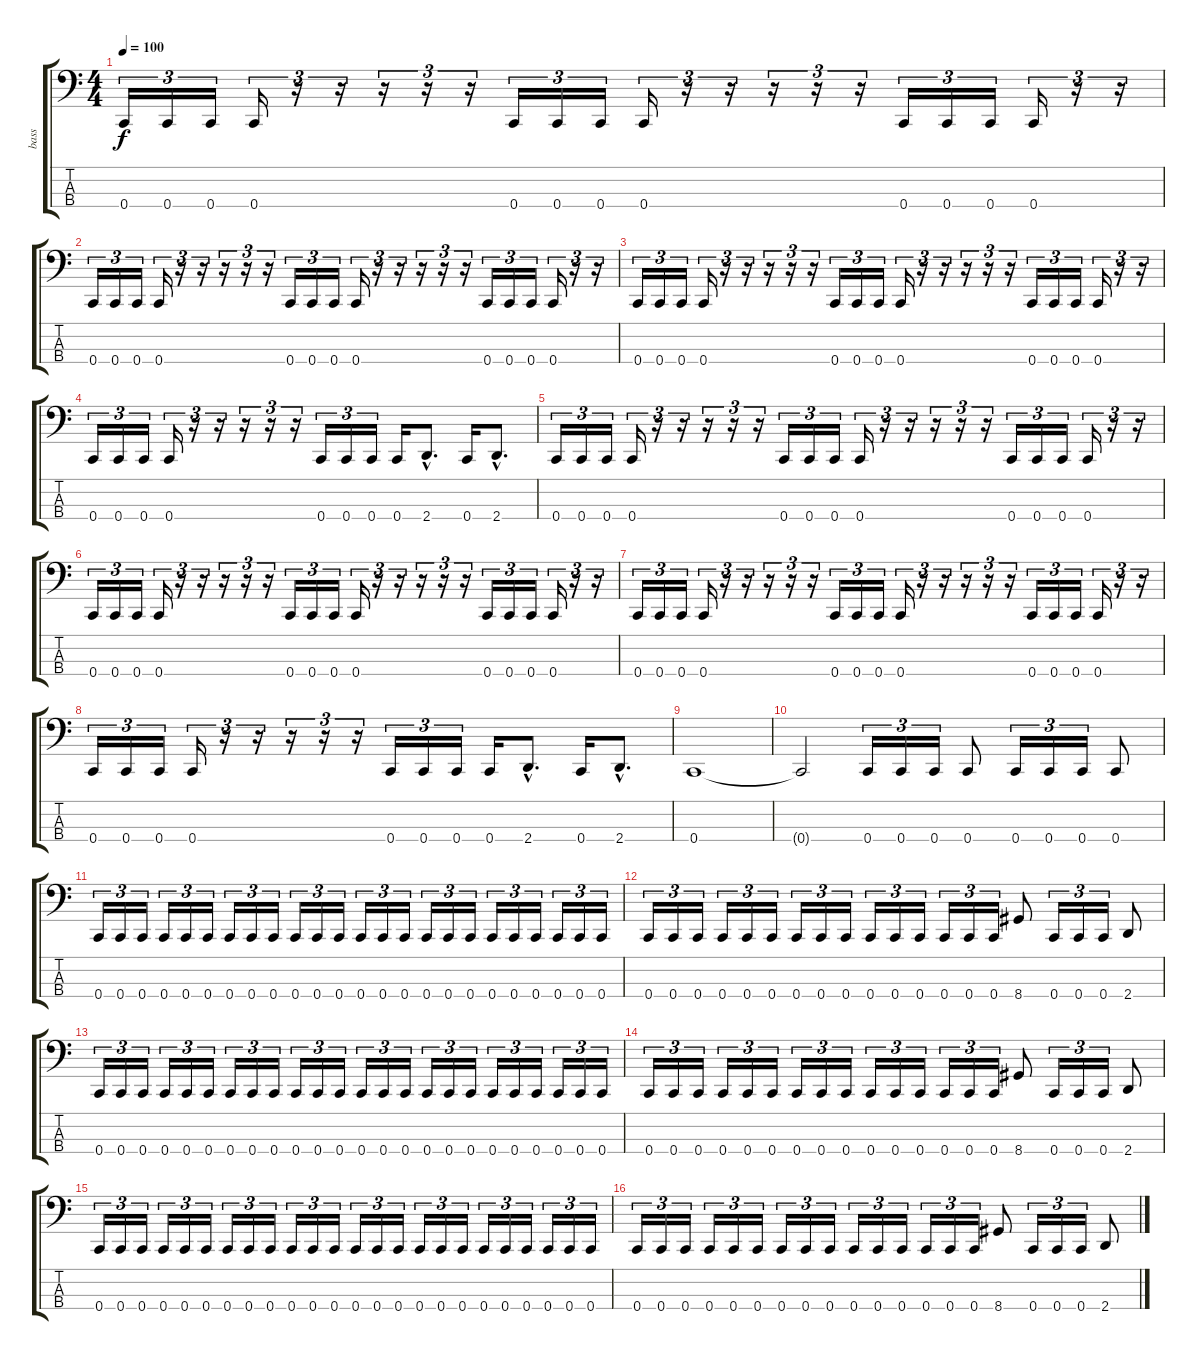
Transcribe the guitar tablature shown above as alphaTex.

\track ("bass" "bass") {instrument electricbasspick}
\staff {score tabs}
\tuning (F2 C2 G1 C1) {hide}
\ts (4 4)
\tempo 100
\clef f4
\ks c
0.4.16{tu (3 2) dy f} 0.4.16{tu (3 2)} 0.4.16{tu (3 2)} 0.4.16{tu (3 2)} r.16{tu (3 2)} r.16{tu (3 2)} r.16{tu (3 2)} r.16{tu (3 2)} r.16{tu (3 2)} 0.4.16{tu (3 2)} 0.4.16{tu (3 2)} 0.4.16{tu (3 2)} 0.4.16{tu (3 2)} r.16{tu (3 2)} r.16{tu (3 2)} r.16{tu (3 2)} r.16{tu (3 2)} r.16{tu (3 2)} 0.4.16{tu (3 2)} 0.4.16{tu (3 2)} 0.4.16{tu (3 2)} 0.4.16{tu (3 2)} r.16{tu (3 2)} r.16{tu (3 2)} |
0.4.16{tu (3 2)} 0.4.16{tu (3 2)} 0.4.16{tu (3 2)} 0.4.16{tu (3 2)} r.16{tu (3 2)} r.16{tu (3 2)} r.16{tu (3 2)} r.16{tu (3 2)} r.16{tu (3 2)} 0.4.16{tu (3 2)} 0.4.16{tu (3 2)} 0.4.16{tu (3 2)} 0.4.16{tu (3 2)} r.16{tu (3 2)} r.16{tu (3 2)} r.16{tu (3 2)} r.16{tu (3 2)} r.16{tu (3 2)} 0.4.16{tu (3 2)} 0.4.16{tu (3 2)} 0.4.16{tu (3 2)} 0.4.16{tu (3 2)} r.16{tu (3 2)} r.16{tu (3 2)} |
0.4.16{tu (3 2)} 0.4.16{tu (3 2)} 0.4.16{tu (3 2)} 0.4.16{tu (3 2)} r.16{tu (3 2)} r.16{tu (3 2)} r.16{tu (3 2)} r.16{tu (3 2)} r.16{tu (3 2)} 0.4.16{tu (3 2)} 0.4.16{tu (3 2)} 0.4.16{tu (3 2)} 0.4.16{tu (3 2)} r.16{tu (3 2)} r.16{tu (3 2)} r.16{tu (3 2)} r.16{tu (3 2)} r.16{tu (3 2)} 0.4.16{tu (3 2)} 0.4.16{tu (3 2)} 0.4.16{tu (3 2)} 0.4.16{tu (3 2)} r.16{tu (3 2)} r.16{tu (3 2)} |
0.4.16{tu (3 2)} 0.4.16{tu (3 2)} 0.4.16{tu (3 2)} 0.4.16{tu (3 2)} r.16{tu (3 2)} r.16{tu (3 2)} r.16{tu (3 2)} r.16{tu (3 2)} r.16{tu (3 2)} 0.4.16{tu (3 2)} 0.4.16{tu (3 2)} 0.4.16{tu (3 2)} 0.4.16 2.4{hac}.8{d} 0.4.16 2.4{hac}.8{d} |
0.4.16{tu (3 2)} 0.4.16{tu (3 2)} 0.4.16{tu (3 2)} 0.4.16{tu (3 2)} r.16{tu (3 2)} r.16{tu (3 2)} r.16{tu (3 2)} r.16{tu (3 2)} r.16{tu (3 2)} 0.4.16{tu (3 2)} 0.4.16{tu (3 2)} 0.4.16{tu (3 2)} 0.4.16{tu (3 2)} r.16{tu (3 2)} r.16{tu (3 2)} r.16{tu (3 2)} r.16{tu (3 2)} r.16{tu (3 2)} 0.4.16{tu (3 2)} 0.4.16{tu (3 2)} 0.4.16{tu (3 2)} 0.4.16{tu (3 2)} r.16{tu (3 2)} r.16{tu (3 2)} |
0.4.16{tu (3 2)} 0.4.16{tu (3 2)} 0.4.16{tu (3 2)} 0.4.16{tu (3 2)} r.16{tu (3 2)} r.16{tu (3 2)} r.16{tu (3 2)} r.16{tu (3 2)} r.16{tu (3 2)} 0.4.16{tu (3 2)} 0.4.16{tu (3 2)} 0.4.16{tu (3 2)} 0.4.16{tu (3 2)} r.16{tu (3 2)} r.16{tu (3 2)} r.16{tu (3 2)} r.16{tu (3 2)} r.16{tu (3 2)} 0.4.16{tu (3 2)} 0.4.16{tu (3 2)} 0.4.16{tu (3 2)} 0.4.16{tu (3 2)} r.16{tu (3 2)} r.16{tu (3 2)} |
0.4.16{tu (3 2)} 0.4.16{tu (3 2)} 0.4.16{tu (3 2)} 0.4.16{tu (3 2)} r.16{tu (3 2)} r.16{tu (3 2)} r.16{tu (3 2)} r.16{tu (3 2)} r.16{tu (3 2)} 0.4.16{tu (3 2)} 0.4.16{tu (3 2)} 0.4.16{tu (3 2)} 0.4.16{tu (3 2)} r.16{tu (3 2)} r.16{tu (3 2)} r.16{tu (3 2)} r.16{tu (3 2)} r.16{tu (3 2)} 0.4.16{tu (3 2)} 0.4.16{tu (3 2)} 0.4.16{tu (3 2)} 0.4.16{tu (3 2)} r.16{tu (3 2)} r.16{tu (3 2)} |
0.4.16{tu (3 2)} 0.4.16{tu (3 2)} 0.4.16{tu (3 2)} 0.4.16{tu (3 2)} r.16{tu (3 2)} r.16{tu (3 2)} r.16{tu (3 2)} r.16{tu (3 2)} r.16{tu (3 2)} 0.4.16{tu (3 2)} 0.4.16{tu (3 2)} 0.4.16{tu (3 2)} 0.4.16 2.4{hac}.8{d} 0.4.16 2.4{hac}.8{d} |
0.4.1 |
0.4{t}.2 0.4.16{tu (3 2)} 0.4.16{tu (3 2)} 0.4.16{tu (3 2)} 0.4.8 0.4.16{tu (3 2)} 0.4.16{tu (3 2)} 0.4.16{tu (3 2)} 0.4.8 |
0.4.16{tu (3 2)} 0.4.16{tu (3 2)} 0.4.16{tu (3 2)} 0.4.16{tu (3 2)} 0.4.16{tu (3 2)} 0.4.16{tu (3 2)} 0.4.16{tu (3 2)} 0.4.16{tu (3 2)} 0.4.16{tu (3 2)} 0.4.16{tu (3 2)} 0.4.16{tu (3 2)} 0.4.16{tu (3 2)} 0.4.16{tu (3 2)} 0.4.16{tu (3 2)} 0.4.16{tu (3 2)} 0.4.16{tu (3 2)} 0.4.16{tu (3 2)} 0.4.16{tu (3 2)} 0.4.16{tu (3 2)} 0.4.16{tu (3 2)} 0.4.16{tu (3 2)} 0.4.16{tu (3 2)} 0.4.16{tu (3 2)} 0.4.16{tu (3 2)} |
0.4.16{tu (3 2)} 0.4.16{tu (3 2)} 0.4.16{tu (3 2)} 0.4.16{tu (3 2)} 0.4.16{tu (3 2)} 0.4.16{tu (3 2)} 0.4.16{tu (3 2)} 0.4.16{tu (3 2)} 0.4.16{tu (3 2)} 0.4.16{tu (3 2)} 0.4.16{tu (3 2)} 0.4.16{tu (3 2)} 0.4.16{tu (3 2)} 0.4.16{tu (3 2)} 0.4.16{tu (3 2)} 8.4.8 0.4.16{tu (3 2)} 0.4.16{tu (3 2)} 0.4.16{tu (3 2)} 2.4.8 |
0.4.16{tu (3 2)} 0.4.16{tu (3 2)} 0.4.16{tu (3 2)} 0.4.16{tu (3 2)} 0.4.16{tu (3 2)} 0.4.16{tu (3 2)} 0.4.16{tu (3 2)} 0.4.16{tu (3 2)} 0.4.16{tu (3 2)} 0.4.16{tu (3 2)} 0.4.16{tu (3 2)} 0.4.16{tu (3 2)} 0.4.16{tu (3 2)} 0.4.16{tu (3 2)} 0.4.16{tu (3 2)} 0.4.16{tu (3 2)} 0.4.16{tu (3 2)} 0.4.16{tu (3 2)} 0.4.16{tu (3 2)} 0.4.16{tu (3 2)} 0.4.16{tu (3 2)} 0.4.16{tu (3 2)} 0.4.16{tu (3 2)} 0.4.16{tu (3 2)} |
0.4.16{tu (3 2)} 0.4.16{tu (3 2)} 0.4.16{tu (3 2)} 0.4.16{tu (3 2)} 0.4.16{tu (3 2)} 0.4.16{tu (3 2)} 0.4.16{tu (3 2)} 0.4.16{tu (3 2)} 0.4.16{tu (3 2)} 0.4.16{tu (3 2)} 0.4.16{tu (3 2)} 0.4.16{tu (3 2)} 0.4.16{tu (3 2)} 0.4.16{tu (3 2)} 0.4.16{tu (3 2)} 8.4.8 0.4.16{tu (3 2)} 0.4.16{tu (3 2)} 0.4.16{tu (3 2)} 2.4.8 |
0.4.16{tu (3 2)} 0.4.16{tu (3 2)} 0.4.16{tu (3 2)} 0.4.16{tu (3 2)} 0.4.16{tu (3 2)} 0.4.16{tu (3 2)} 0.4.16{tu (3 2)} 0.4.16{tu (3 2)} 0.4.16{tu (3 2)} 0.4.16{tu (3 2)} 0.4.16{tu (3 2)} 0.4.16{tu (3 2)} 0.4.16{tu (3 2)} 0.4.16{tu (3 2)} 0.4.16{tu (3 2)} 0.4.16{tu (3 2)} 0.4.16{tu (3 2)} 0.4.16{tu (3 2)} 0.4.16{tu (3 2)} 0.4.16{tu (3 2)} 0.4.16{tu (3 2)} 0.4.16{tu (3 2)} 0.4.16{tu (3 2)} 0.4.16{tu (3 2)} |
0.4.16{tu (3 2)} 0.4.16{tu (3 2)} 0.4.16{tu (3 2)} 0.4.16{tu (3 2)} 0.4.16{tu (3 2)} 0.4.16{tu (3 2)} 0.4.16{tu (3 2)} 0.4.16{tu (3 2)} 0.4.16{tu (3 2)} 0.4.16{tu (3 2)} 0.4.16{tu (3 2)} 0.4.16{tu (3 2)} 0.4.16{tu (3 2)} 0.4.16{tu (3 2)} 0.4.16{tu (3 2)} 8.4.8 0.4.16{tu (3 2)} 0.4.16{tu (3 2)} 0.4.16{tu (3 2)} 2.4.8
